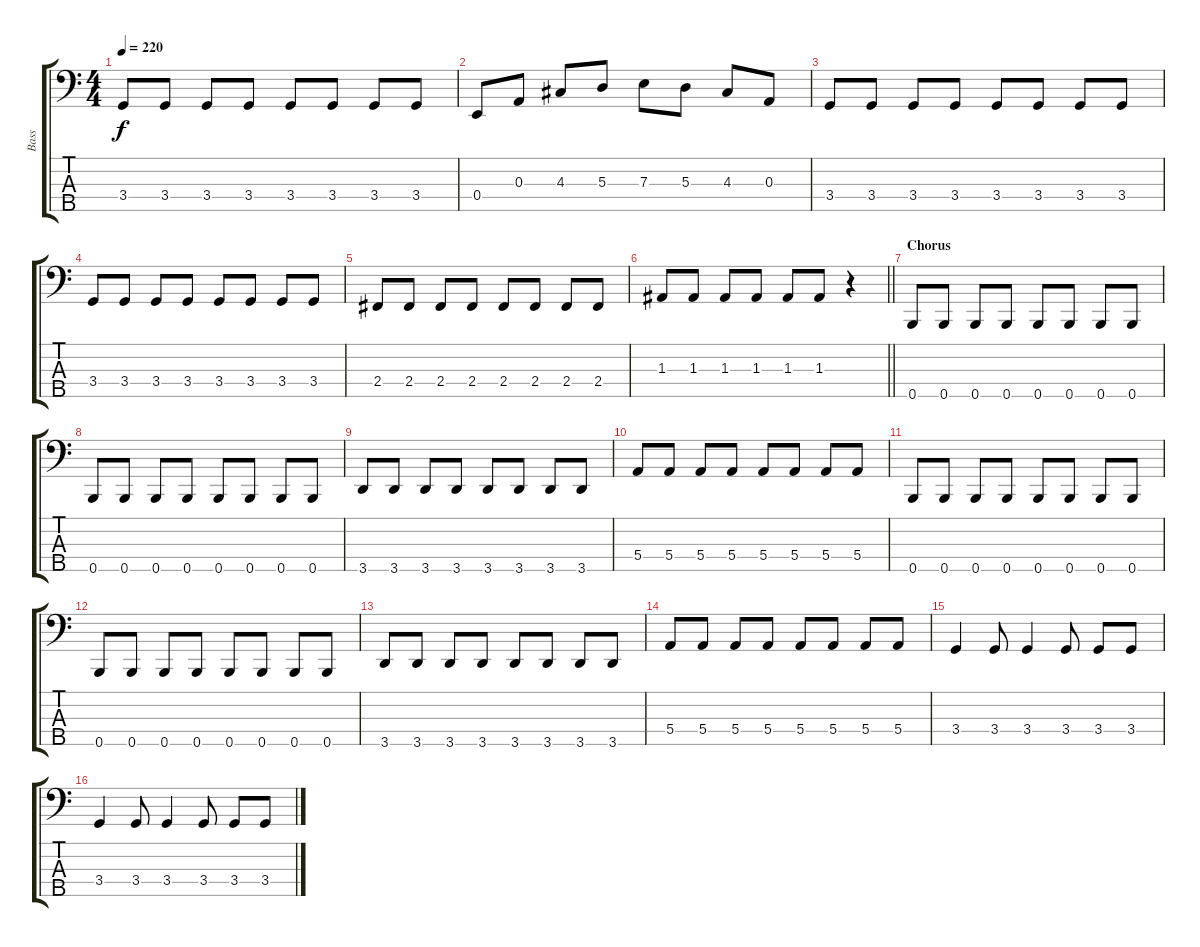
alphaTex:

\track ("Bass" "Bass") {instrument electricbassfinger}
\staff {score tabs}
\tuning (G2 D2 A1 E1 B0) {hide}
\ts (4 4)
\tempo 220
\clef f4
\ks c
3.4.8{dy f} 3.4.8 3.4.8 3.4.8 3.4.8 3.4.8 3.4.8 3.4.8 |
0.4.8 0.3.8 4.3.8 5.3.8 7.3.8 5.3.8 4.3.8 0.3.8 |
3.4.8 3.4.8 3.4.8 3.4.8 3.4.8 3.4.8 3.4.8 3.4.8 |
3.4.8 3.4.8 3.4.8 3.4.8 3.4.8 3.4.8 3.4.8 3.4.8 |
2.4.8 2.4.8 2.4.8 2.4.8 2.4.8 2.4.8 2.4.8 2.4.8 |
\barLineRight lightlight
1.3.8 1.3.8 1.3.8 1.3.8 1.3.8 1.3.8 r.4 |
\section ("" "Chorus")
0.5.8 0.5.8 0.5.8 0.5.8 0.5.8 0.5.8 0.5.8 0.5.8 |
0.5.8 0.5.8 0.5.8 0.5.8 0.5.8 0.5.8 0.5.8 0.5.8 |
3.5.8 3.5.8 3.5.8 3.5.8 3.5.8 3.5.8 3.5.8 3.5.8 |
5.4.8 5.4.8 5.4.8 5.4.8 5.4.8 5.4.8 5.4.8 5.4.8 |
0.5.8 0.5.8 0.5.8 0.5.8 0.5.8 0.5.8 0.5.8 0.5.8 |
0.5.8 0.5.8 0.5.8 0.5.8 0.5.8 0.5.8 0.5.8 0.5.8 |
3.5.8 3.5.8 3.5.8 3.5.8 3.5.8 3.5.8 3.5.8 3.5.8 |
5.4.8 5.4.8 5.4.8 5.4.8 5.4.8 5.4.8 5.4.8 5.4.8 |
3.4.4 3.4.8 3.4.4 3.4.8 3.4.8 3.4.8 |
3.4.4 3.4.8 3.4.4 3.4.8 3.4.8 3.4.8
